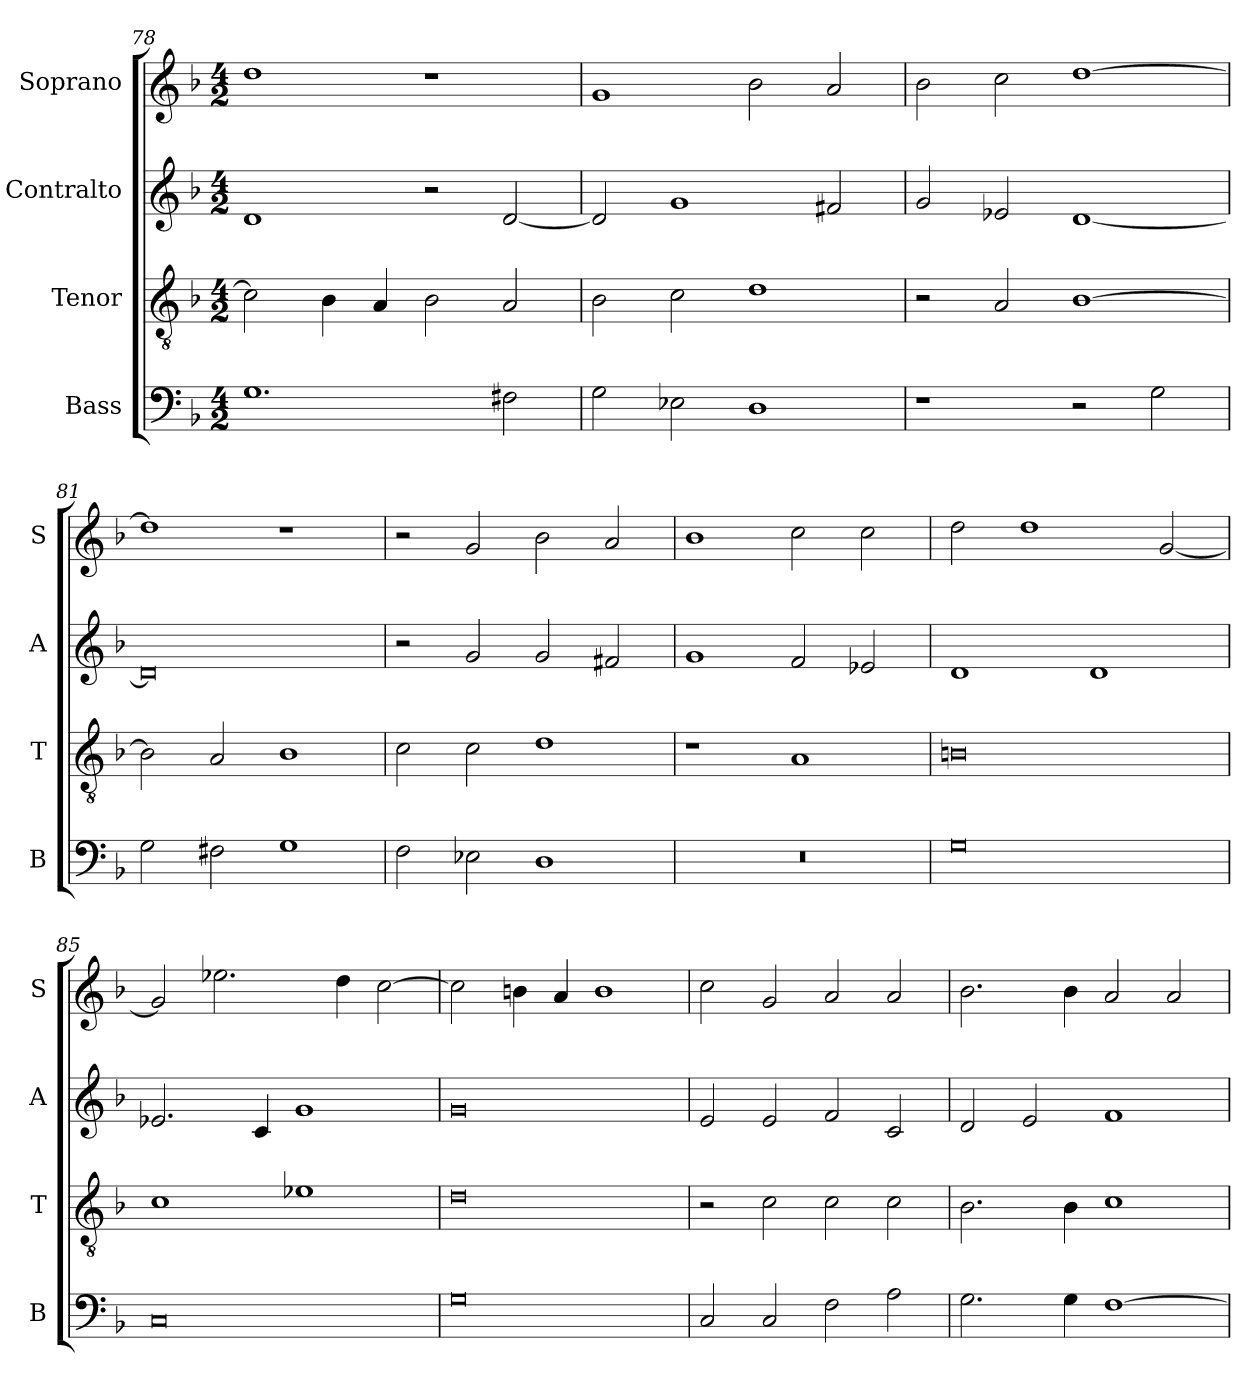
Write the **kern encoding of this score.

**kern	**kern	**kern	**kern
*part4	*part3	*part2	*part1
*staff4	*staff3	*staff2	*staff1
*I"Bass	*I"Tenor	*I"Contralto	*I"Soprano
*I'B	*I'T	*I'A	*I'S
*clefF4	*clefGv2	*clefG2	*clefG2
*k[b-]	*k[b-]	*k[b-]	*k[b-]
*G:dor	*G:dor	*G:dor	*G:dor
*M4/2	*M4/2	*M4/2	*M4/2
=78	=78	=78	=78
1.G	2c]	1d	1dd
.	4B-	.	.
.	4A	.	.
.	2B-	2r	1r
2F#X	2A	[2d	.
=79	=79	=79	=79
2G	2B-	2d]	1g
2E-X	2c	1g	.
1D	1d	.	2b-
.	.	2f#X	2a
=80	=80	=80	=80
1r	2r	2g	2b-
.	2A	2e-X	2cc
2r	[1B-	[1d	[1dd
2G	.	.	.
=81	=81	=81	=81
2G	2B-]	0d]	1dd]
2F#X	2A	.	.
1G	1B-	.	1r
=82	=82	=82	=82
2F	2c	2r	2r
2E-X	2c	2g	2g
1D	1d	2g	2b-
.	.	2f#X	2a
=83	=83	=83	=83
0r	1r	1g	1b-
.	1A	2f	2cc
.	.	2e-X	2cc
=84	=84	=84	=84
0G	0Bn	1d	2dd
.	.	.	1dd
.	.	1d	.
.	.	.	[2g
=85	=85	=85	=85
0C	1c	2.e-X	2g]
.	.	.	2.ee-X
.	.	4c	.
.	1e-X	1g	.
.	.	.	4dd
.	.	.	[2cc
=86	=86	=86	=86
0G	0d	0g	2cc]
.	.	.	4bn
.	.	.	4a
.	.	.	1b
=87	=87	=87	=87
2C	2r	2e	2cc
2C	2c	2e	2g
2F	2c	2f	2a
2A	2c	2c	2a
=88	=88	=88	=88
2.G	2.B-	2d	2.b-
.	.	2e	.
4G	4B-	.	4b-
[1F	1c	1f	2a
.	.	.	2a
=	=	=	=
*-	*-	*-	*-
